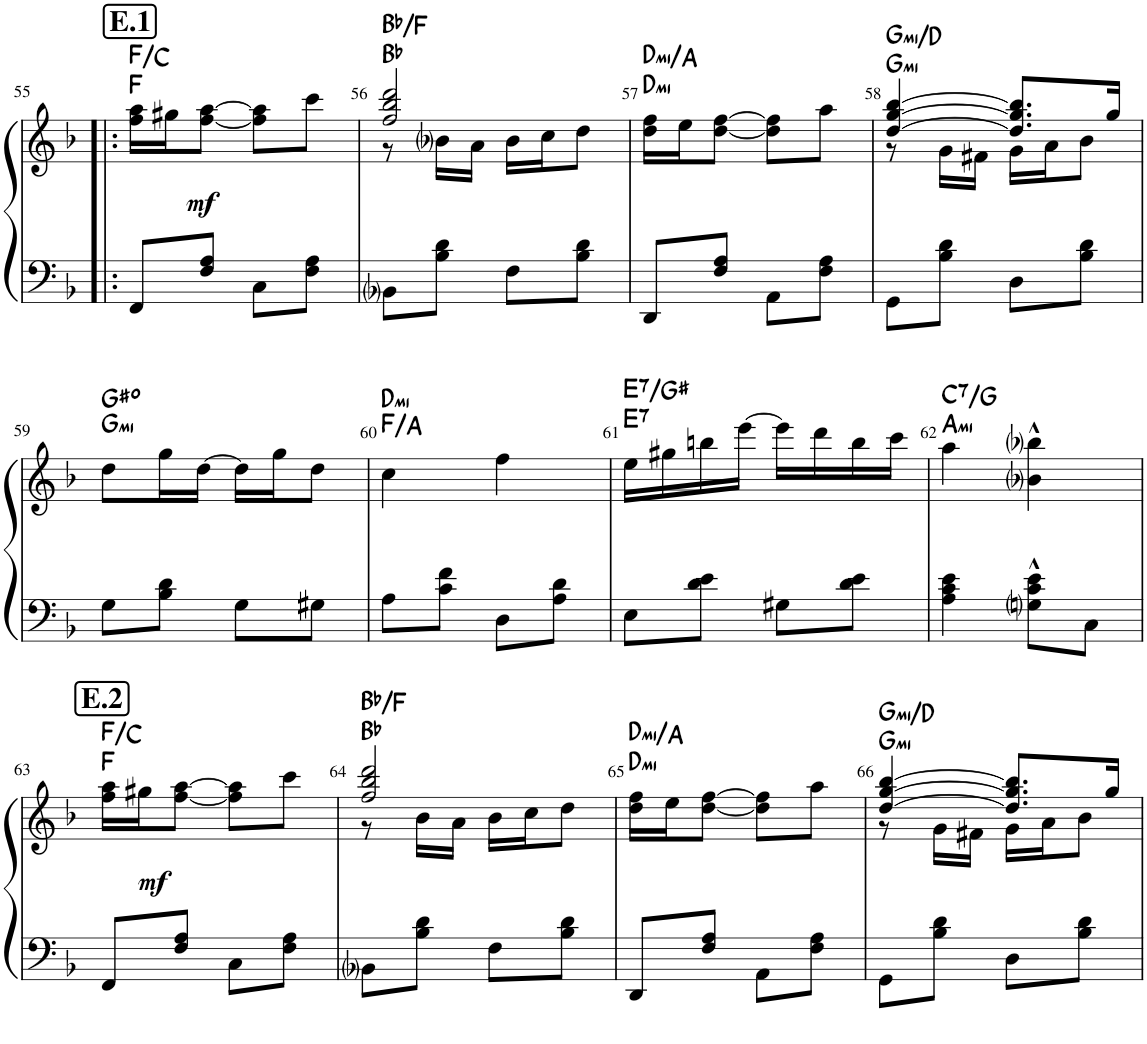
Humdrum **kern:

**kern	**kern	**dynam	**harte
*part2	*part1	*part1	*part1
*staff2	*staff1	*staff1	*
*I"Piano	*I"Piano	*	*
*I'Pno	*I'Pno	*	*
!!LO:PB:g=z
*clefF4	*clefG2	*	*
*k[b-]	*k[b-]	*	*
*M2/4	*M2/4	*	*
=55!|:	=55!|:	=55!|:	=55!|:
!	!LO:TX:a:B:t=E.1	!	!
!	!	!LO:DY:b	!
8FF/L	16ff\ 16aa\LL	mf	F:maj F:maj/5
.	16gg#X\J	.	.
8F/ 8A/J	[8ff\ [8aa\J	.	.
8C\L	8ff\] 8aa\]L	.	.
8F\ 8A\J	8ccc\J	.	.
=56	=56	=56	=56
*	*^	*	*
8BB-i\L	2ff/ 2bb-/ 2ddd/	8r	.	Bb:maj Bb:maj/5
8B-\ 8d\J	.	16b-i\LL	.	.
.	.	16a\JJ	.	.
8F\L	.	16b-\LL	.	.
.	.	16cc\J	.	.
8B-\ 8d\J	.	8dd\J	.	.
=57	=57	=57	=57	=57
!	!	!	!	!LO:H:n=1:kt=mi
!	!	!	!	!LO:H:n=2:kt=mi
*	*v	*v	*	*
8DD/L	16dd\ 16ff\LL	.	D:min D:min/5
.	16ee\J	.	.
8F/ 8A/J	[8dd\ [8ff\J	.	.
8AA\L	8dd\] 8ff\]L	.	.
8F\ 8A\J	8aa\J	.	.
=58	=58	=58	=58
*	*^	*	*
!	!	!	!	!LO:H:n=1:kt=mi
!	!	!	!	!LO:H:n=2:kt=mi
8GG\L	[4dd/ [4gg/ [4bb-/	8r	.	G:min G:min/5
8B-\ 8d\J	.	16g\LL	.	.
.	.	16f#X\JJ	.	.
8D\L	8.dd/] 8.gg/] 8.bb-/]L	16g\LL	.	.
.	.	16a\J	.	.
8B-\ 8d\J	.	8b-\J	.	.
.	16gg/Jk	.	.	.
*	*v	*v	*	*
!!LO:LB:g=z
=59	=59	=59	=59
!	!	!	!LO:H:n=1:kt=mi
8G\L	8dd\L	.	G:min G#:dim
8B-\ 8d\J	16gg\L	.	.
.	[16dd\JJ	.	.
8G\L	16dd\LL]	.	.
.	16gg\J	.	.
8G#X\J	8dd\J	.	.
=60	=60	=60	=60
!	!	!	!LO:H:n=2:kt=mi
8A\L	4cc\	.	F:maj/3 D:min
8c\ 8f\J	.	.	.
8D\L	4ff\	.	.
8A\ 8d\J	.	.	.
=61	=61	=61	=61
!	!	!	!LO:H:n=1:kt=7
!	!	!	!LO:H:n=2:kt=7
8E\L	16ee\LL	.	E:7 E:7/3
.	16gg#X\	.	.
8d\ 8e\J	16bbn\	.	.
.	[16eee\JJ	.	.
8G#X\L	16eee\LL]	.	.
.	16ddd\	.	.
8d\ 8e\J	16bb\	.	.
.	16ccc\JJ	.	.
=62	=62	=62	=62
!	!	!	!LO:H:n=1:kt=mi
!	!	!	!LO:H:n=2:kt=7
4A\ 4c\ 4e\	4aa\	.	A:min C:7/5
8Gni\^^ 8c\^^ 8e\^^L	4b-i\^^ 4bb-i\^^	.	.
8C\J	.	.	.
!!LO:LB:g=z
=63	=63	=63	=63
!	!LO:TX:a:B:t=E.2	!	!
!	!	!LO:DY:b	!
8FF/L	16ff\ 16aa\LL	mf	F:maj F:maj/5
.	16gg#X\J	.	.
8F/ 8A/J	[8ff\ [8aa\J	.	.
8C\L	8ff\] 8aa\]L	.	.
8F\ 8A\J	8ccc\J	.	.
=64	=64	=64	=64
*	*^	*	*
8BB-i\L	2ff/ 2bb-/ 2ddd/	8r	.	Bb:maj Bb:maj/5
8B-\ 8d\J	.	16b-\LL	.	.
.	.	16a\JJ	.	.
8F\L	.	16b-\LL	.	.
.	.	16cc\J	.	.
8B-\ 8d\J	.	8dd\J	.	.
=65	=65	=65	=65	=65
!	!	!	!	!LO:H:n=1:kt=mi
!	!	!	!	!LO:H:n=2:kt=mi
*	*v	*v	*	*
8DD/L	16dd\ 16ff\LL	.	D:min D:min/5
.	16ee\J	.	.
8F/ 8A/J	[8dd\ [8ff\J	.	.
8AA\L	8dd\] 8ff\]L	.	.
8F\ 8A\J	8aa\J	.	.
=66	=66	=66	=66
*	*^	*	*
!	!	!	!	!LO:H:n=1:kt=mi
!	!	!	!	!LO:H:n=2:kt=mi
8GG\L	[4dd/ [4gg/ [4bb-/	8r	.	G:min G:min/5
8B-\ 8d\J	.	16g\LL	.	.
.	.	16f#X\JJ	.	.
8D\L	8.dd/] 8.gg/] 8.bb-/]L	16g\LL	.	.
.	.	16a\J	.	.
8B-\ 8d\J	.	8b-\J	.	.
.	16gg/Jk	.	.	.
*	*v	*v	*	*
=	=	=	=
*-	*-	*-	*-
